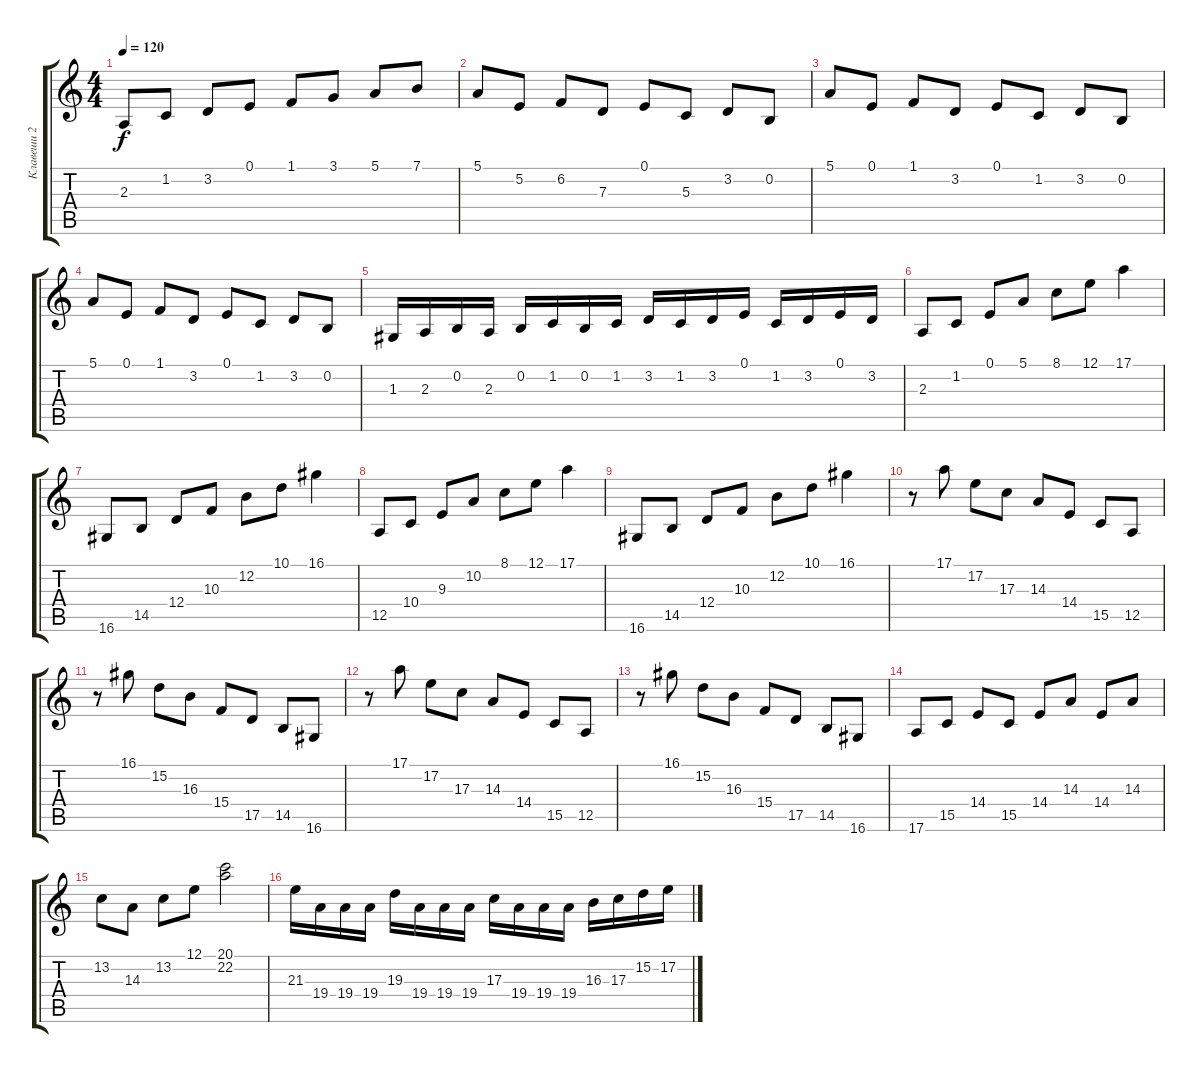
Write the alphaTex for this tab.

\track ("Клавеши 2" "Клавеши 2") {instrument pad1newage}
\staff {score tabs}
\tuning (E4 B3 G3 D3 A2 E2) {hide}
\ts (4 4)
\tempo 120
\clef g2
\ks c
2.3.8{dy f} 1.2.8 3.2.8 0.1.8 1.1.8 3.1.8 5.1.8 7.1.8 |
5.1.8 5.2.8 6.2.8 7.3.8 0.1.8 5.3.8 3.2.8 0.2.8 |
5.1.8 0.1.8 1.1.8 3.2.8 0.1.8 1.2.8 3.2.8 0.2.8 |
5.1.8 0.1.8 1.1.8 3.2.8 0.1.8 1.2.8 3.2.8 0.2.8 |
1.3.16 2.3.16 0.2.16 2.3.16 0.2.16 1.2.16 0.2.16 1.2.16 3.2.16 1.2.16 3.2.16 0.1.16 1.2.16 3.2.16 0.1.16 3.2.16 |
2.3.8{volume 16 instrument acousticgrandpiano} 1.2.8 0.1.8 5.1.8 8.1.8 12.1.8 17.1.4 |
16.6.8 14.5.8 12.4.8 10.3.8 12.2.8 10.1.8 16.1.4 |
12.5.8 10.4.8 9.3.8 10.2.8 8.1.8 12.1.8 17.1.4 |
16.6.8 14.5.8 12.4.8 10.3.8 12.2.8 10.1.8 16.1.4 |
r.8 17.1.8 17.2.8 17.3.8 14.3.8 14.4.8 15.5.8 12.5.8 |
r.8 16.1.8 15.2.8 16.3.8 15.4.8 17.5.8 14.5.8 16.6.8 |
r.8 17.1.8 17.2.8 17.3.8 14.3.8 14.4.8 15.5.8 12.5.8 |
r.8 16.1.8 15.2.8 16.3.8 15.4.8 17.5.8 14.5.8 16.6.8 |
17.6.8 15.5.8 14.4.8 15.5.8 14.4.8 14.3.8 14.4.8 14.3.8 |
13.2.8 14.3.8 13.2.8 12.1.8 (20.1 22.2).2 |
21.3.16{volume 14 instrument pad1newage} 19.4.16 19.4.16 19.4.16 19.3.16 19.4.16 19.4.16 19.4.16 17.3.16 19.4.16 19.4.16 19.4.16 16.3.16 17.3.16 15.2.16 17.2.16
